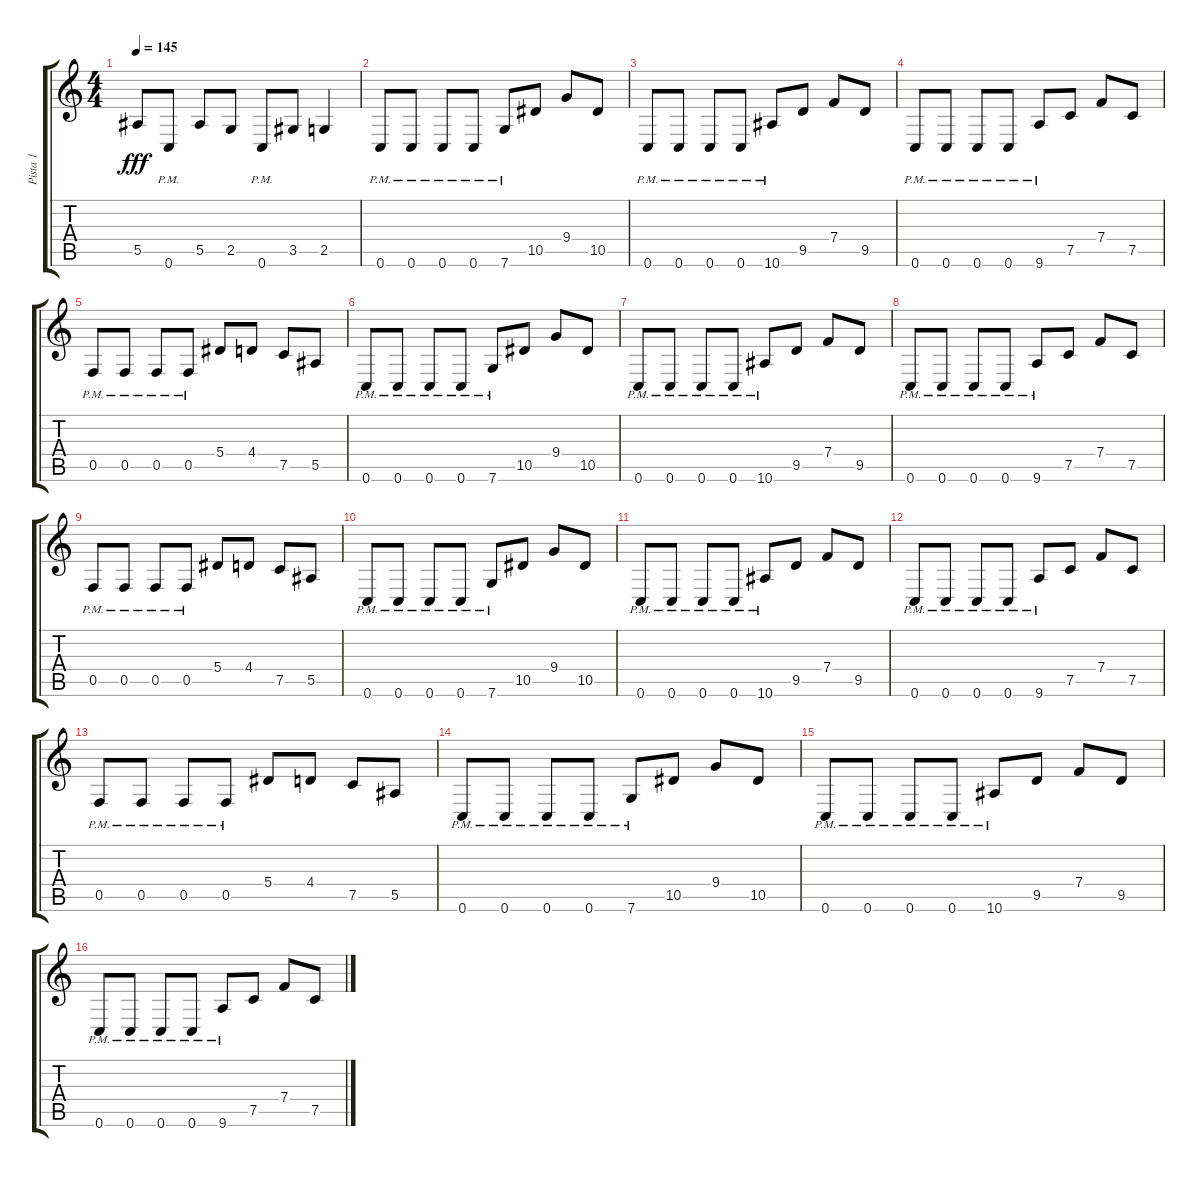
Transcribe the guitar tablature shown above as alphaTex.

\track ("Pista 1" "Pista 1") {instrument distortionguitar}
\staff {score tabs}
\tuning (C4 G3 Eb3 Bb2 F2 C2) {hide}
\ts (4 4)
\tempo 145
\clef g2
\ks c
5.5.8{dy fff} 0.6{pm}.8 5.5.8 2.5.8 0.6{pm}.8 3.5.8 2.5.4 |
0.6{pm}.8 0.6{pm}.8 0.6{pm}.8 0.6{pm}.8 7.6{pm}.8 10.5.8 9.4.8 10.5.8 |
0.6{pm}.8 0.6{pm}.8 0.6{pm}.8 0.6{pm}.8 10.6{pm}.8 9.5.8 7.4.8 9.5.8 |
0.6{pm}.8 0.6{pm}.8 0.6{pm}.8 0.6{pm}.8 9.6{pm}.8 7.5.8 7.4.8 7.5.8 |
0.5{pm}.8 0.5{pm}.8 0.5{pm}.8 0.5{pm}.8 5.4.8 4.4.8 7.5.8 5.5.8 |
0.6{pm}.8 0.6{pm}.8 0.6{pm}.8 0.6{pm}.8 7.6{pm}.8 10.5.8 9.4.8 10.5.8 |
0.6{pm}.8 0.6{pm}.8 0.6{pm}.8 0.6{pm}.8 10.6{pm}.8 9.5.8 7.4.8 9.5.8 |
0.6{pm}.8 0.6{pm}.8 0.6{pm}.8 0.6{pm}.8 9.6{pm}.8 7.5.8 7.4.8 7.5.8 |
0.5{pm}.8 0.5{pm}.8 0.5{pm}.8 0.5{pm}.8 5.4.8 4.4.8 7.5.8 5.5.8 |
0.6{pm}.8 0.6{pm}.8 0.6{pm}.8 0.6{pm}.8 7.6{pm}.8 10.5.8 9.4.8 10.5.8 |
0.6{pm}.8 0.6{pm}.8 0.6{pm}.8 0.6{pm}.8 10.6{pm}.8 9.5.8 7.4.8 9.5.8 |
0.6{pm}.8 0.6{pm}.8 0.6{pm}.8 0.6{pm}.8 9.6{pm}.8 7.5.8 7.4.8 7.5.8 |
0.5{pm}.8 0.5{pm}.8 0.5{pm}.8 0.5{pm}.8 5.4.8 4.4.8 7.5.8 5.5.8 |
0.6{pm}.8 0.6{pm}.8 0.6{pm}.8 0.6{pm}.8 7.6{pm}.8 10.5.8 9.4.8 10.5.8 |
0.6{pm}.8 0.6{pm}.8 0.6{pm}.8 0.6{pm}.8 10.6{pm}.8 9.5.8 7.4.8 9.5.8 |
0.6{pm}.8 0.6{pm}.8 0.6{pm}.8 0.6{pm}.8 9.6{pm}.8 7.5.8 7.4.8 7.5.8
